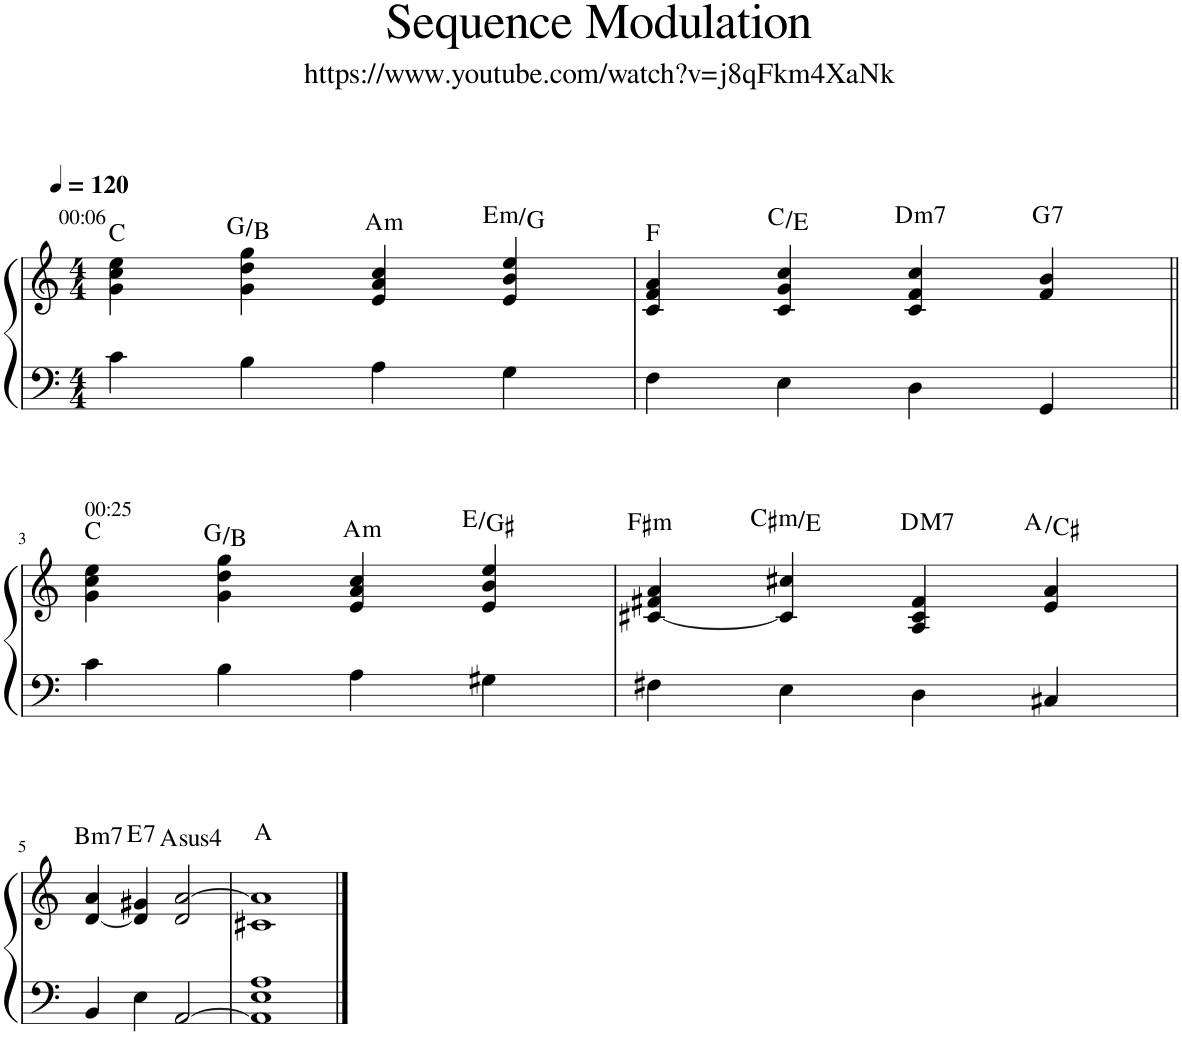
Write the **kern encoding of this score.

**kern	**kern	**harte
*part1	*part1	*part1
*staff2	*staff1	*
*I"Piano	*	*
*I'Pno.	*	*
*clefF4	*clefG2	*
*k[]	*k[]	*
*M4/4	*M4/4	*
*MM120	*MM120	*
=1	=1	=1
!	!LO:TX:a:t=00&colon;06	!
4c\	4g\ 4cc\ 4ee\	C:maj
4B\	4g\ 4dd\ 4gg\	G:maj/3
!	!	!LO:H:kt=m
4A\	4e/ 4a/ 4cc/	A:min
!	!	!LO:H:kt=m
4G\	4e/ 4b/ 4ee/	E:min/b3
=2	=2	=2
4F\	4c/ 4f/ 4a/	F:maj
4E\	4c/ 4g/ 4cc/	C:maj/3
!	!	!LO:H:kt=m7
4D\	4c/ 4f/ 4cc/	D:min7
!	!	!LO:H:kt=7
4GG/	4f/ 4b/	G:7
!!LO:LB:g=z
=3||	=3||	=3||
!	!LO:TX:a:t=00&colon;25	!
4c\	4g\ 4cc\ 4ee\	C:maj
4B\	4g\ 4dd\ 4gg\	G:maj/3
!	!	!LO:H:kt=m
4A\	4e/ 4a/ 4cc/	A:min
4G#X\	4e/ 4b/ 4ee/	E:maj/3
=4	=4	=4
!	!	!LO:H:kt=m
4F#X\	[4c#X/ 4f#X/ 4a/	F#:min
!	!	!LO:H:kt=m
4E\	4c#/] 4cc#X/	C#:min/b3
!	!	!LO:H:kt=M7
4D\	4A/ 4c#/ 4f#/	D:maj7
4C#X/	4e/ 4a/	A:maj/3
!!LO:LB:g=z
=5	=5	=5
!	!	!LO:H:kt=m7
4BB/	[4d/ 4a/	B:min7
!	!	!LO:H:kt=7
4E\	4d/] 4g#X/	E:7
!	!	!LO:H:kt=4
[2AA/	2d/ [2a/	A:sus4
=6	=6	=6
1AA] 1E 1A	1c#X 1a]	A:maj
==	==	==
*-	*-	*-
